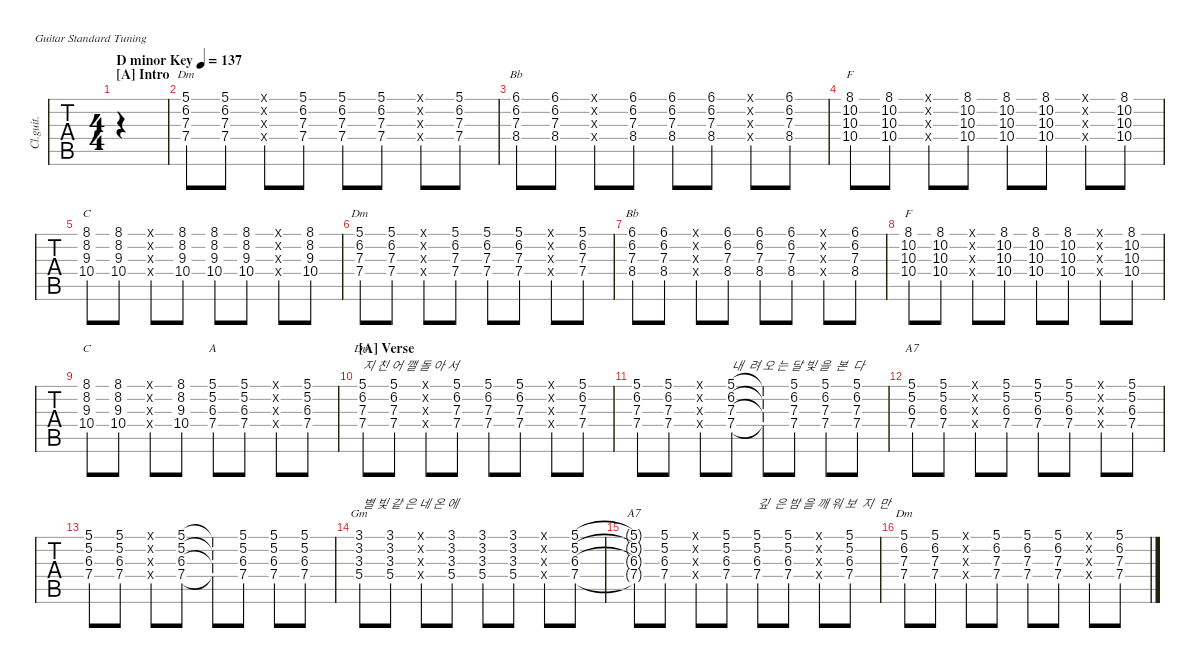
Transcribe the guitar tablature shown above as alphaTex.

\defaultSystemsLayout 4
\hideDynamics
\bracketExtendMode nobrackets
\track ("Guitar2" "Cl.guit.") {defaultSystemsLayout 4 instrument electricguitarclean}
\staff {tabs}
\tuning (E4 B3 G3 D3 A2 E2)
\chord ("Dm" 1 3 2 0 x x) {showdiagram false showfingering false}
\chord ("Bb" 1 3 3 3 1 x) {showdiagram false showfingering false barre 1}
\chord ("F" 1 1 2 3 3 1) {showdiagram false showfingering false barre (1 1)}
\chord ("C" 0 1 0 2 3 0) {showdiagram false showfingering false}
\chord ("A" 0 2 0 2 0 0) {showdiagram false showfingering false}
\chord ("A7" 5 5 6 7 x x) {firstfret 5 showdiagram false showfingering false barre 5}
\chord ("Gm" 3 3 4 5 5 3) {showdiagram false showfingering false barre (3 3)}
\chord ("Dm" 5 6 7 7 x x) {firstfret 5 showdiagram false showfingering false}
\ts (4 4)
\section ("A" "Intro")
\tempo (137 "D minor Key")
\clef g2
\ks f
|
(7.4{acc forcenatural} 7.3{acc forcenatural} 6.2{acc forcenatural} 5.1{acc forcenatural}).8{ch "Dm"} (7.4{acc forcenatural} 7.3{acc forcenatural} 6.2{acc forcenatural} 5.1{acc forcenatural}).8 (0.4{x acc forcenatural} 2.3{x acc forcenatural} 3.2{x acc forcenatural} 1.1{x acc forcenatural}).8 (7.4{acc forcenatural} 7.3{acc forcenatural} 6.2{acc forcenatural} 5.1{acc forcenatural}).8 (7.4{acc forcenatural} 7.3{acc forcenatural} 6.2{acc forcenatural} 5.1{acc forcenatural}).8 (7.4{acc forcenatural} 7.3{acc forcenatural} 6.2{acc forcenatural} 5.1{acc forcenatural}).8 (0.4{x acc forcenatural} 2.3{x acc forcenatural} 3.2{x acc forcenatural} 1.1{x acc forcenatural}).8 (7.4{acc forcenatural} 7.3{acc forcenatural} 6.2{acc forcenatural} 5.1{acc forcenatural}).8 |
(8.4{acc b} 7.3{acc forcenatural} 6.2{acc forcenatural} 6.1{acc b}).8{ch "Bb"} (8.4{acc b} 7.3{acc forcenatural} 6.2{acc forcenatural} 6.1{acc b}).8 (3.4{x acc forcenatural} 3.3{x acc b} 3.2{x acc forcenatural} 1.1{x acc forcenatural}).8 (8.4{acc b} 7.3{acc forcenatural} 6.2{acc forcenatural} 6.1{acc b}).8 (8.4{acc b} 7.3{acc forcenatural} 6.2{acc forcenatural} 6.1{acc b}).8 (8.4{acc b} 7.3{acc forcenatural} 6.2{acc forcenatural} 6.1{acc b}).8 (3.4{x acc forcenatural} 3.3{x acc b} 3.2{x acc forcenatural} 1.1{x acc forcenatural}).8 (8.4{acc b} 7.3{acc forcenatural} 6.2{acc forcenatural} 6.1{acc b}).8 |
(10.4{acc forcenatural} 10.3{acc forcenatural} 10.2{acc forcenatural} 8.1{acc forcenatural}).8{ch "F"} (10.4{acc forcenatural} 10.3{acc forcenatural} 10.2{acc forcenatural} 8.1{acc forcenatural}).8 (3.4{x acc forcenatural} 2.3{x acc forcenatural} 1.2{x acc forcenatural} 1.1{x acc forcenatural}).8 (10.4{acc forcenatural} 10.3{acc forcenatural} 10.2{acc forcenatural} 8.1{acc forcenatural}).8 (10.4{acc forcenatural} 10.3{acc forcenatural} 10.2{acc forcenatural} 8.1{acc forcenatural}).8 (10.4{acc forcenatural} 10.3{acc forcenatural} 10.2{acc forcenatural} 8.1{acc forcenatural}).8 (3.4{x acc forcenatural} 2.3{x acc forcenatural} 1.2{x acc forcenatural} 1.1{x acc forcenatural}).8 (10.4{acc forcenatural} 10.3{acc forcenatural} 10.2{acc forcenatural} 8.1{acc forcenatural}).8 |
(10.4{acc forcenatural} 9.3{acc forcenatural} 8.2{acc forcenatural} 8.1{acc forcenatural}).8{ch "C"} (10.4{acc forcenatural} 9.3{acc forcenatural} 8.2{acc forcenatural} 8.1{acc forcenatural}).8 (2.4{x acc forcenatural} 0.3{x acc forcenatural} 1.2{x acc forcenatural} 0.1{x acc forcenatural}).8 (10.4{acc forcenatural} 9.3{acc forcenatural} 8.2{acc forcenatural} 8.1{acc forcenatural}).8 (10.4{acc forcenatural} 9.3{acc forcenatural} 8.2{acc forcenatural} 8.1{acc forcenatural}).8 (10.4{acc forcenatural} 9.3{acc forcenatural} 8.2{acc forcenatural} 8.1{acc forcenatural}).8 (2.4{x acc forcenatural} 0.3{x acc forcenatural} 1.2{x acc forcenatural} 0.1{x acc forcenatural}).8 (10.4{acc forcenatural} 9.3{acc forcenatural} 8.2{acc forcenatural} 8.1{acc forcenatural}).8 |
(7.4{acc forcenatural} 7.3{acc forcenatural} 6.2{acc forcenatural} 5.1{acc forcenatural}).8{ch "Dm"} (7.4{acc forcenatural} 7.3{acc forcenatural} 6.2{acc forcenatural} 5.1{acc forcenatural}).8 (0.4{x acc forcenatural} 2.3{x acc forcenatural} 3.2{x acc forcenatural} 1.1{x acc forcenatural}).8 (7.4{acc forcenatural} 7.3{acc forcenatural} 6.2{acc forcenatural} 5.1{acc forcenatural}).8 (7.4{acc forcenatural} 7.3{acc forcenatural} 6.2{acc forcenatural} 5.1{acc forcenatural}).8 (7.4{acc forcenatural} 7.3{acc forcenatural} 6.2{acc forcenatural} 5.1{acc forcenatural}).8 (0.4{x acc forcenatural} 2.3{x acc forcenatural} 3.2{x acc forcenatural} 1.1{x acc forcenatural}).8 (7.4{acc forcenatural} 7.3{acc forcenatural} 6.2{acc forcenatural} 5.1{acc forcenatural}).8 |
(8.4{acc b} 7.3{acc forcenatural} 6.2{acc forcenatural} 6.1{acc b}).8{ch "Bb"} (8.4{acc b} 7.3{acc forcenatural} 6.2{acc forcenatural} 6.1{acc b}).8 (3.4{x acc forcenatural} 3.3{x acc b} 3.2{x acc forcenatural} 1.1{x acc forcenatural}).8 (8.4{acc b} 7.3{acc forcenatural} 6.2{acc forcenatural} 6.1{acc b}).8 (8.4{acc b} 7.3{acc forcenatural} 6.2{acc forcenatural} 6.1{acc b}).8 (8.4{acc b} 7.3{acc forcenatural} 6.2{acc forcenatural} 6.1{acc b}).8 (3.4{x acc forcenatural} 3.3{x acc b} 3.2{x acc forcenatural} 1.1{x acc forcenatural}).8 (8.4{acc b} 7.3{acc forcenatural} 6.2{acc forcenatural} 6.1{acc b}).8 |
(10.4{acc forcenatural} 10.3{acc forcenatural} 10.2{acc forcenatural} 8.1{acc forcenatural}).8{ch "F"} (10.4{acc forcenatural} 10.3{acc forcenatural} 10.2{acc forcenatural} 8.1{acc forcenatural}).8 (3.4{x acc forcenatural} 2.3{x acc forcenatural} 1.2{x acc forcenatural} 1.1{x acc forcenatural}).8 (10.4{acc forcenatural} 10.3{acc forcenatural} 10.2{acc forcenatural} 8.1{acc forcenatural}).8 (10.4{acc forcenatural} 10.3{acc forcenatural} 10.2{acc forcenatural} 8.1{acc forcenatural}).8 (10.4{acc forcenatural} 10.3{acc forcenatural} 10.2{acc forcenatural} 8.1{acc forcenatural}).8 (3.4{x acc forcenatural} 2.3{x acc forcenatural} 1.2{x acc forcenatural} 1.1{x acc forcenatural}).8 (10.4{acc forcenatural} 10.3{acc forcenatural} 10.2{acc forcenatural} 8.1{acc forcenatural}).8 |
(10.4{acc forcenatural} 9.3{acc forcenatural} 8.2{acc forcenatural} 8.1{acc forcenatural}).8{ch "C"} (10.4{acc forcenatural} 9.3{acc forcenatural} 8.2{acc forcenatural} 8.1{acc forcenatural}).8 (2.4{x acc forcenatural} 0.3{x acc forcenatural} 1.2{x acc forcenatural} 0.1{x acc forcenatural}).8 (10.4{acc forcenatural} 9.3{acc forcenatural} 8.2{acc forcenatural} 8.1{acc forcenatural}).8 (5.2{acc forcenatural} 7.4{acc forcenatural} 6.3{acc b} 5.1{acc forcenatural}).8{ch "A"} (5.2{acc forcenatural} 7.4{acc forcenatural} 6.3{acc b} 5.1{acc forcenatural}).8 (2.2{x acc b} 2.4{x acc forcenatural} 0.3{x acc forcenatural} 0.1{x acc forcenatural}).8 (5.2{acc forcenatural} 7.4{acc forcenatural} 6.3{acc b} 5.1{acc forcenatural}).8 |
\section ("A" "Verse")
(7.4{acc forcenatural} 7.3{acc forcenatural} 6.2{acc forcenatural} 5.1{acc forcenatural}).8{ch "Dm" txt "지 친 어 깰 돌 아 서"} (7.4{acc forcenatural} 7.3{acc forcenatural} 6.2{acc forcenatural} 5.1{acc forcenatural}).8 (0.4{x acc forcenatural} 2.3{x acc forcenatural} 3.2{x acc forcenatural} 1.1{x acc forcenatural}).8 (7.4{acc forcenatural} 7.3{acc forcenatural} 6.2{acc forcenatural} 5.1{acc forcenatural}).8 (7.4{acc forcenatural} 7.3{acc forcenatural} 6.2{acc forcenatural} 5.1{acc forcenatural}).8 (7.4{acc forcenatural} 7.3{acc forcenatural} 6.2{acc forcenatural} 5.1{acc forcenatural}).8 (0.4{x acc forcenatural} 2.3{x acc forcenatural} 3.2{x acc forcenatural} 1.1{x acc forcenatural}).8 (7.4{acc forcenatural} 7.3{acc forcenatural} 6.2{acc forcenatural} 5.1{acc forcenatural}).8 |
(7.4{acc forcenatural} 7.3{acc forcenatural} 6.2{acc forcenatural} 5.1{acc forcenatural}).8 (7.4{acc forcenatural} 7.3{acc forcenatural} 6.2{acc forcenatural} 5.1{acc forcenatural}).8 (0.4{x acc forcenatural} 2.3{x acc forcenatural} 3.2{x acc forcenatural} 1.1{x acc forcenatural}).8 (7.4{acc forcenatural} 7.3{acc forcenatural} 6.2{acc forcenatural} 5.1{acc forcenatural}).8{txt "내  려 오 는 달 빛 을  본  다"} (7.4{t acc forcenatural} 7.3{t acc forcenatural} 6.2{t acc forcenatural} 5.1{t acc forcenatural}).8 (7.4{acc forcenatural} 7.3{acc forcenatural} 6.2{acc forcenatural} 5.1{acc forcenatural}).8 (7.4{acc forcenatural} 7.3{acc forcenatural} 6.2{acc forcenatural} 5.1{acc forcenatural}).8 (7.4{acc forcenatural} 7.3{acc forcenatural} 6.2{acc forcenatural} 5.1{acc forcenatural}).8 |
(5.2{acc forcenatural} 7.4{acc forcenatural} 6.3{acc b} 5.1{acc forcenatural}).8{ch "A7"} (5.2{acc forcenatural} 7.4{acc forcenatural} 6.3{acc b} 5.1{acc forcenatural}).8 (2.4{x acc forcenatural} 0.3{x acc forcenatural} 2.2{x acc b} 0.1{x acc forcenatural}).8 (5.2{acc forcenatural} 7.4{acc forcenatural} 6.3{acc b} 5.1{acc forcenatural}).8 (5.2{acc forcenatural} 7.4{acc forcenatural} 6.3{acc b} 5.1{acc forcenatural}).8 (5.2{acc forcenatural} 7.4{acc forcenatural} 6.3{acc b} 5.1{acc forcenatural}).8 (2.4{x acc forcenatural} 0.3{x acc forcenatural} 2.2{x acc b} 0.1{x acc forcenatural}).8 (5.2{acc forcenatural} 7.4{acc forcenatural} 6.3{acc b} 5.1{acc forcenatural}).8 |
(5.2{acc forcenatural} 7.4{acc forcenatural} 6.3{acc b} 5.1{acc forcenatural}).8 (5.2{acc forcenatural} 7.4{acc forcenatural} 6.3{acc b} 5.1{acc forcenatural}).8 (2.4{x acc forcenatural} 0.3{x acc forcenatural} 2.2{x acc b} 3.1{x acc forcenatural}).8 (5.2{acc forcenatural} 7.4{acc forcenatural} 6.3{acc b} 5.1{acc forcenatural}).8 (5.2{t acc forcenatural} 7.4{t acc forcenatural} 6.3{t acc b} 5.1{t acc forcenatural}).8 (5.2{acc forcenatural} 7.4{acc forcenatural} 6.3{acc b} 5.1{acc forcenatural}).8 (5.2{acc forcenatural} 7.4{acc forcenatural} 6.3{acc b} 5.1{acc forcenatural}).8 (5.2{acc forcenatural} 7.4{acc forcenatural} 6.3{acc b} 5.1{acc forcenatural}).8 |
(5.4{acc forcenatural} 3.3{acc b} 3.2{acc forcenatural} 3.1{acc forcenatural}).8{ch "Gm" txt " 별 빛 같 은 네 온 에"} (5.4{acc forcenatural} 3.3{acc b} 3.2{acc forcenatural} 3.1{acc forcenatural}).8 (5.4{x acc forcenatural} 4.3{x acc forcenatural} 3.2{x acc forcenatural} 3.1{x acc forcenatural}).8 (5.4{acc forcenatural} 3.3{acc b} 3.2{acc forcenatural} 3.1{acc forcenatural}).8 (5.4{acc forcenatural} 3.3{acc b} 3.2{acc forcenatural} 3.1{acc forcenatural}).8 (5.4{acc forcenatural} 3.3{acc b} 3.2{acc forcenatural} 3.1{acc forcenatural}).8 (5.4{x acc forcenatural} 4.3{x acc forcenatural} 3.2{x acc forcenatural} 3.1{x acc forcenatural}).8 (5.2{acc forcenatural} 7.4{acc forcenatural} 6.3{acc b} 5.1{acc forcenatural}).8 |
(5.2{t acc forcenatural} 7.4{t acc forcenatural} 6.3{t acc b} 5.1{t acc forcenatural}).8{ch "A7"} (5.2{acc forcenatural} 7.4{acc forcenatural} 6.3{acc b} 5.1{acc forcenatural}).8 (2.4{x acc forcenatural} 0.3{x acc forcenatural} 2.2{x acc b} 0.1{x acc forcenatural}).8 (5.2{acc forcenatural} 7.4{acc forcenatural} 6.3{acc b} 5.1{acc forcenatural}).8 (7.4{acc forcenatural} 6.3{acc b} 5.2{acc forcenatural} 5.1{acc forcenatural}).8{txt "깊  은 밤 을 깨 워 보  지  만"} (5.2{acc forcenatural} 7.4{acc forcenatural} 6.3{acc b} 5.1{acc forcenatural}).8 (0.3{x acc forcenatural} 2.2{x acc b} 0.1{x acc forcenatural} 0.4{x acc forcenatural}).8 (5.2{acc forcenatural} 7.4{acc forcenatural} 6.3{acc b} 5.1{acc forcenatural}).8 |
(7.4{acc forcenatural} 7.3{acc forcenatural} 6.2{acc forcenatural} 5.1{acc forcenatural}).8{ch "Dm"} (7.4{acc forcenatural} 7.3{acc forcenatural} 6.2{acc forcenatural} 5.1{acc forcenatural}).8 (0.4{x acc forcenatural} 2.3{x acc forcenatural} 3.2{x acc forcenatural} 1.1{x acc forcenatural}).8 (7.4{acc forcenatural} 7.3{acc forcenatural} 6.2{acc forcenatural} 5.1{acc forcenatural}).8 (7.4{acc forcenatural} 7.3{acc forcenatural} 6.2{acc forcenatural} 5.1{acc forcenatural}).8 (7.4{acc forcenatural} 7.3{acc forcenatural} 6.2{acc forcenatural} 5.1{acc forcenatural}).8 (0.4{x acc forcenatural} 2.3{x acc forcenatural} 3.2{x acc forcenatural} 1.1{x acc forcenatural}).8 (7.4{acc forcenatural} 7.3{acc forcenatural} 6.2{acc forcenatural} 5.1{acc forcenatural}).8
